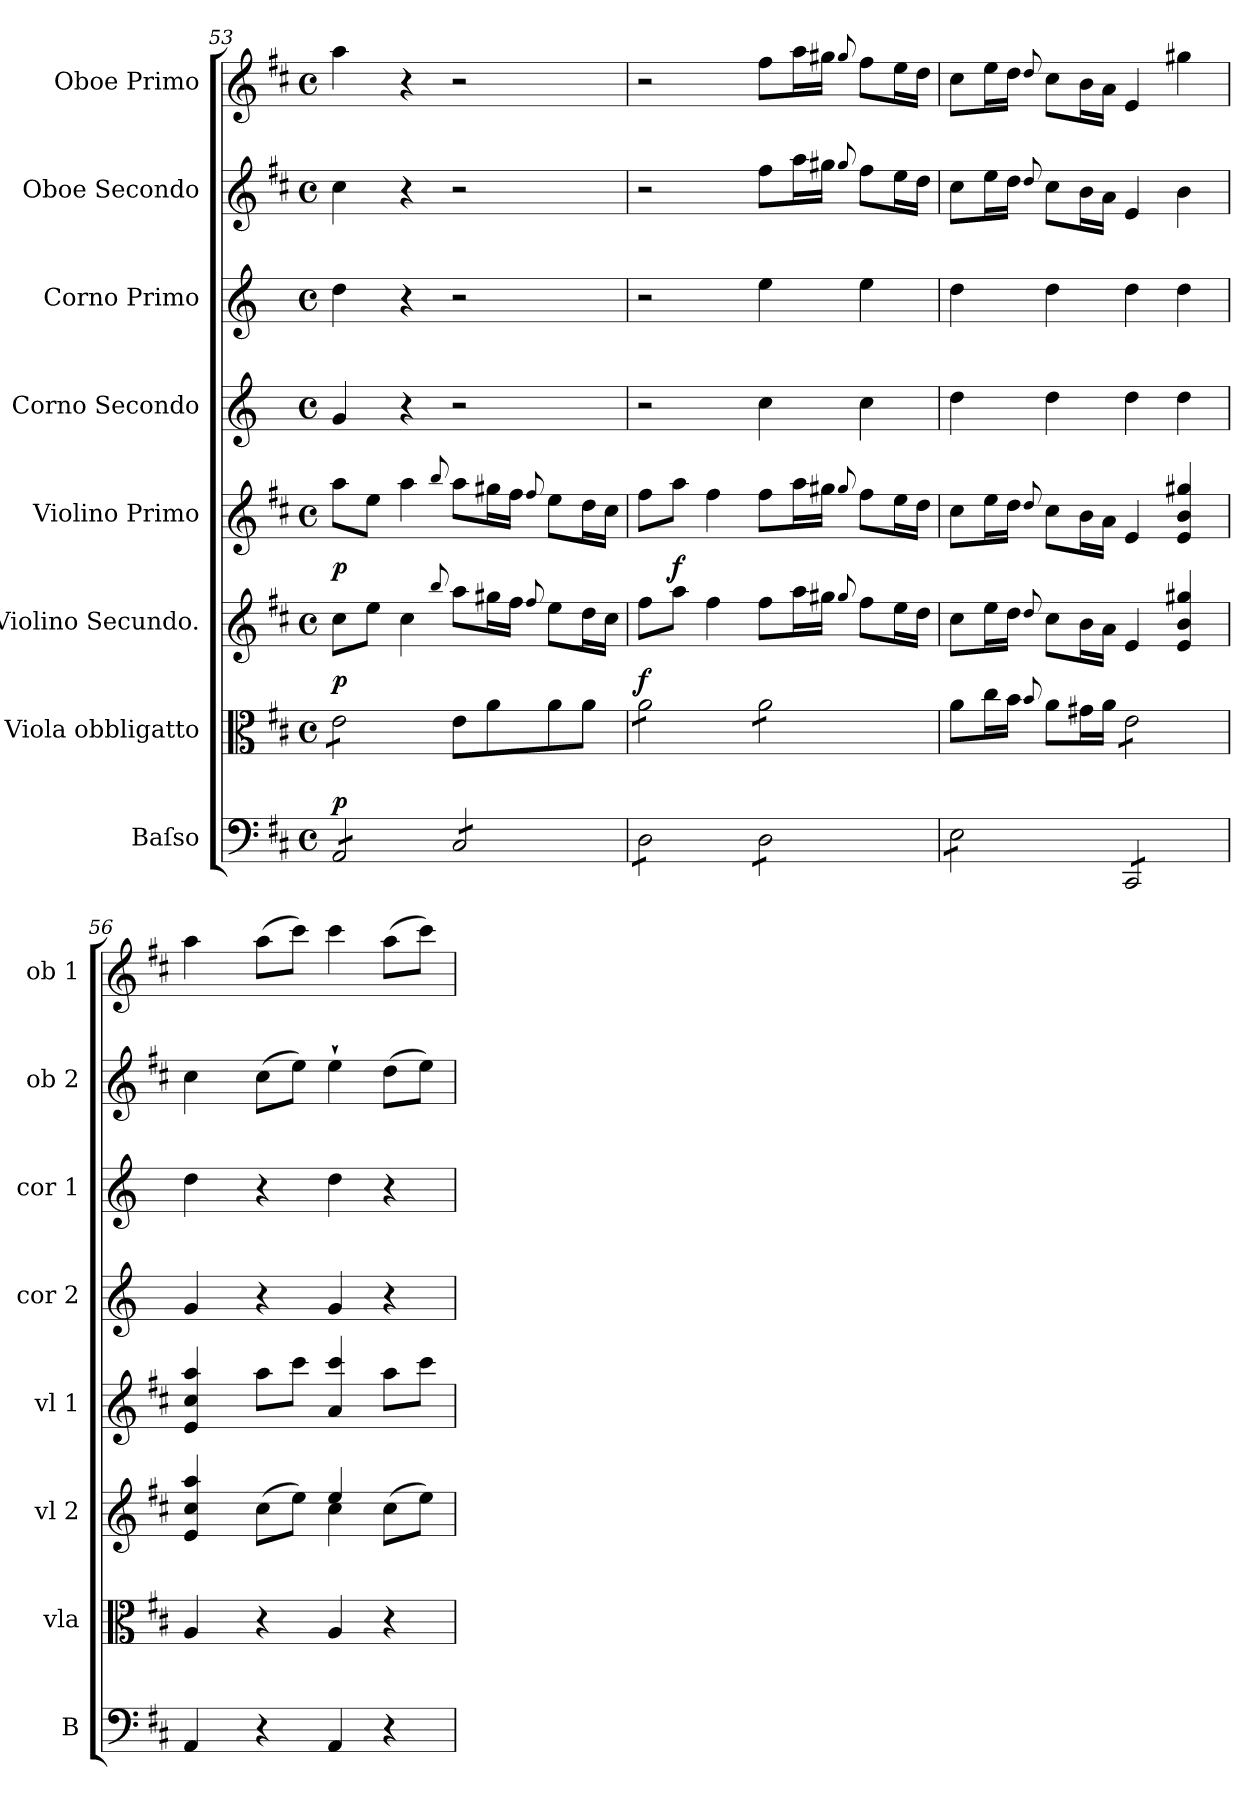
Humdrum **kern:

**kern	**dynam	**kern	**dynam	**kern	**dynam	**kern	**kern	**kern	**kern	**kern
*part8	*part8	*part7	*part7	*part6	*part6	*part5	*part4	*part3	*part2	*part1
*staff8	*staff8	*staff7	*staff7	*staff6	*staff6	*staff5	*staff4	*staff3	*staff2	*staff1
*I"Baſso	*	*I"Viola obbligatto	*	*I"Violino Secundo.	*	*I"Violino Primo	*I"Corno Secondo	*I"Corno Primo	*I"Oboe Secondo	*I"Oboe Primo
*I'B	*	*I'vla	*	*I'vl 2	*	*I'vl 1	*I'cor 2	*I'cor 1	*I'ob 2	*I'ob 1
*clefF4	*	*clefC3	*	*clefG2	*	*clefG2	*clefG2	*clefG2	*clefG2	*clefG2
*	*	*	*	*	*	*	*ITrd6c10	*ITrd6c10	*	*
*k[f#c#]	*	*k[f#c#]	*	*k[f#c#]	*	*k[f#c#]	*k[f#c#]	*k[f#c#]	*k[f#c#]	*k[f#c#]
*M4/4	*	*M4/4	*	*M4/4	*	*M4/4	*M4/4	*M4/4	*M4/4	*M4/4
*met(c)	*	*met(c)	*	*met(c)	*	*met(c)	*met(c)	*met(c)	*met(c)	*met(c)
=53	=53	=53	=53	=53	=53	=53	=53	=53	=53	=53
!	!LO:DY:a	!	!LO:DY:a	!	!LO:DY:a	!	!	!	!	!
*tremolo	*	*	*	*	*	*	*	*	*	*
*	*	*tremolo	*	*	*	*	*	*	*	*
8AA/L	p	8e\L	p	8cc#\L	p	8aa\L	4A/	4e\	4cc#\	4aa\
8AA/	.	8e\	.	8ee\J	.	8ee\J	.	.	.	.
8AA/	.	8e\	.	4cc#\	.	4aa\	4r	4r	4r	4r
8AA/J	.	8e\J	.	.	.	.	.	.	.	.
*	*	*Xtremolo	*	*	*	*	*	*	*	*
.	.	.	.	8qqbb/	.	8qqbb/	.	.	.	.
8C#/L	.	8e\L	.	8aa\L	.	8aa\L	2r	2r	2r	2r
8C#/	.	8a\	.	16gg#X\L	.	16gg#X\L	.	.	.	.
.	.	.	.	16ff#\JJ	.	16ff#\JJ	.	.	.	.
.	.	.	.	8qqff#/	.	8qqff#/	.	.	.	.
8C#/	.	8a\	.	8ee\L	.	8ee\L	.	.	.	.
8C#/J	.	8a\J	.	16dd\L	.	16dd\L	.	.	.	.
.	.	.	.	16cc#\JJ	.	16cc#\JJ	.	.	.	.
=54	=54	=54	=54	=54	=54	=54	=54	=54	=54	=54
!	!	!	!LO:DY:a	!	!	!	!	!	!	!
*	*	*tremolo	*	*	*	*	*	*	*	*
8D\L	.	8a\L	f	8ff#\L	.	8ff#\L	2r	2r	2r	2r
!	!	!	!	!	!LO:DY:a	!	!	!	!	!
8D\	.	8a\	.	8aa\J	f	8aa\J	.	.	.	.
8D\	.	8a\	.	4ff#\	.	4ff#\	.	.	.	.
8D\J	.	8a\J	.	.	.	.	.	.	.	.
8D\L	.	8a\L	.	8ff#\L	.	8ff#\L	4d\	4f#\	8ff#\L	8ff#\L
8D\	.	8a\	.	16aa\L	.	16aa\L	.	.	16aa\L	16aa\L
.	.	.	.	16gg#X\JJ	.	16gg#X\JJ	.	.	16gg#X\JJ	16gg#X\JJ
.	.	.	.	8qqgg#/	.	8qqgg#/	.	.	8qqgg#/	8qqgg#/
8D\	.	8a\	.	8ff#\L	.	8ff#\L	4d\	4f#\	8ff#\L	8ff#\L
8D\J	.	8a\J	.	16ee\L	.	16ee\L	.	.	16ee\L	16ee\L
*	*	*Xtremolo	*	*	*	*	*	*	*	*
.	.	.	.	16dd\JJ	.	16dd\JJ	.	.	16dd\JJ	16dd\JJ
=55	=55	=55	=55	=55	=55	=55	=55	=55	=55	=55
8E\L	.	8a\L	.	8cc#\L	.	8cc#\L	4e\	4e\	8cc#\L	8cc#\L
8E\	.	16cc#\L	.	16ee\L	.	16ee\L	.	.	16ee\L	16ee\L
.	.	16b\JJ	.	16dd\JJ	.	16dd\JJ	.	.	16dd\JJ	16dd\JJ
.	.	8qqb/	.	8qqdd/	.	8qqdd/	.	.	8qqdd/	8qqdd/
8E\	.	8a\L	.	8cc#\L	.	8cc#\L	4e\	4e\	8cc#\L	8cc#\L
8E\J	.	16g#X\L	.	16b\L	.	16b\L	.	.	16b\L	16b\L
.	.	16a\JJ	.	16a\JJ	.	16a\JJ	.	.	16a\JJ	16a\JJ
*	*	*tremolo	*	*	*	*	*	*	*	*
8CC#/L	.	8e\L	.	4e/	.	4e/	4e\	4e\	4e/	4e/
8CC#/	.	8e\	.	.	.	.	.	.	.	.
8CC#/	.	8e\	.	4e/ 4b/ 4gg#X/	.	4e/ 4b/ 4gg#X/	4e\	4e\	4b\	4gg#X\
8CC#/J	.	8e\J	.	.	.	.	.	.	.	.
*	*	*Xtremolo	*	*	*	*	*	*	*	*
*Xtremolo	*	*	*	*	*	*	*	*	*	*
=56	=56	=56	=56	=56	=56	=56	=56	=56	=56	=56
*	*	*	*	*^	*	*	*	*	*	*
4AA/	.	4A/	.	4e/ 4cc#/ 4aa/	8ryy	.	4e/ 4cc#/ 4aa/	4A/	4e\	4cc#\	4aa\
.	.	.	.	.	8ryy	.	.	.	.	.	.
4r	.	4r	.	(8cc#\L	8ryy	.	8aa\L	4r	4r	(8cc#\L	(8aa\L
.	.	.	.	8ee\J)	8ryy	.	8ccc#\J	.	.	8ee\J)	8ccc#\J)
4AA/	.	4A/	.	4ee/	4cc#\	.	4a/ 4ccc#/	4A/	4e\	4ee`\	4ccc#\
4r	.	4r	.	(8cc#\L	4ryy	.	8aa\L	4r	4r	(8dd\L	(8aa\L
.	.	.	.	8ee\J)	.	.	8ccc#\J	.	.	8ee\J)	8ccc#\J)
*	*	*	*	*v	*v	*	*	*	*	*	*
=	=	=	=	=	=	=	=	=	=	=
*-	*-	*-	*-	*-	*-	*-	*-	*-	*-	*-
